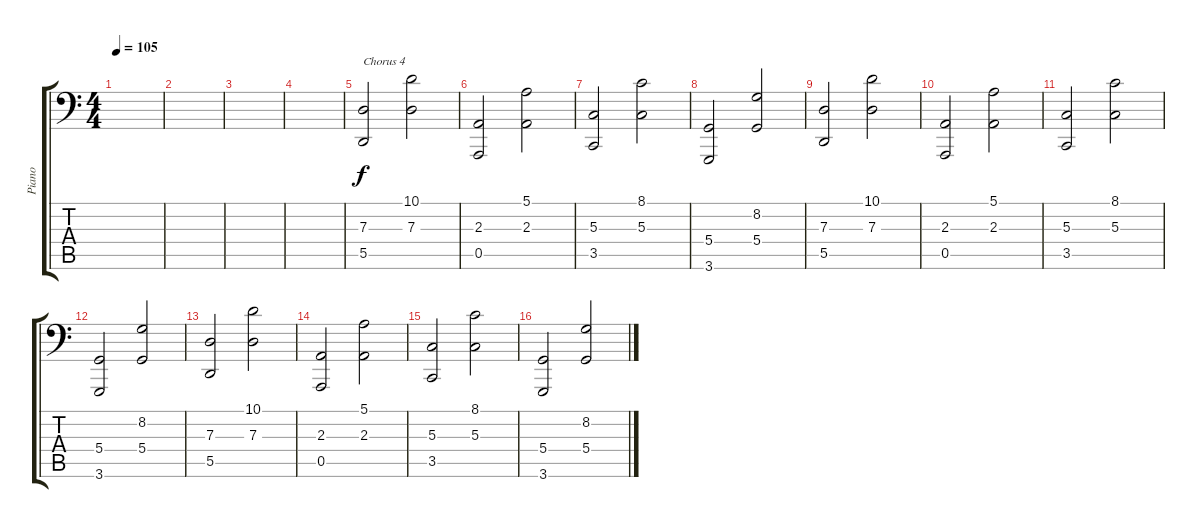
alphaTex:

\track ("Piano" "Piano") {instrument acousticgrandpiano}
\staff {score tabs}
\tuning (E3 B2 G2 D2 A1 E1) {hide}
\ts (4 4)
\tempo 105
\clef f4
\ks c
|
|
|
|
(7.3 5.5).2{txt "Chorus 4"} (10.1 7.3).2 |
(2.3 0.5).2 (5.1 2.3).2 |
(5.3 3.5).2 (8.1 5.3).2 |
(5.4 3.6).2 (8.2 5.4).2 |
(7.3 5.5).2 (10.1 7.3).2 |
(2.3 0.5).2 (5.1 2.3).2 |
(5.3 3.5).2 (8.1 5.3).2 |
(5.4 3.6).2 (8.2 5.4).2 |
(7.3 5.5).2 (10.1 7.3).2 |
(2.3 0.5).2 (5.1 2.3).2 |
(5.3 3.5).2 (8.1 5.3).2 |
(5.4 3.6).2 (8.2 5.4).2
